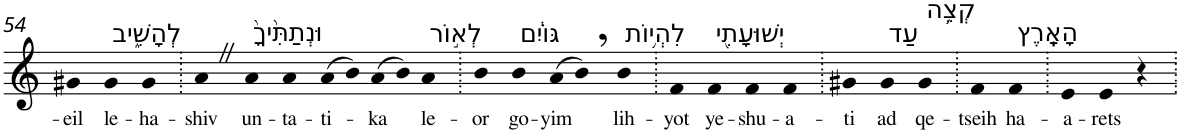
**kern	**text
*part1	*part1
*staff1	*staff1
*I"Piano	*
*I'Pno	*
!!LO:PB:g=z
*clefG2	*
*k[]	*
=54	=54
!	!LO:LY:b
4g#X	-eil
!LO:TX:a:t=לְהָשִׁ֑יב	!
!	!LO:LY:b
4g#	le-
!	!LO:LY:b
4g#	-ha-
=55.	=55.
!	!LO:LY:b
4aZ	-shiv
!LO:TX:a:t=וּנְתַתִּ֙יךָ֙	!
!	!LO:LY:b
4a	un-
!	!LO:LY:b
4a	-ta-
!	!LO:LY:b
(8a	-ti-
8b)	.
!	!LO:LY:b
(8a	-ka
8b)	.
!LO:TX:a:t=לְא֣וֹר	!
!	!LO:LY:b
4a	le-
=56.	=56.
!	!LO:LY:b
4b	-or
!LO:TX:a:t=גּוֹיִ֔ם	!
!	!LO:LY:b
4b	go-
!	!LO:LY:b
(8a	-yim
8b,)	.
!LO:TX:a:t=לִהְי֥וֹת	!
!	!LO:LY:b
4b	lih-
=57.	=57.
!	!LO:LY:b
4f	-yot
!LO:TX:a:t=יְשׁוּעָתִ֖י	!
!	!LO:LY:b
4f	ye-
!	!LO:LY:b
4f	-shu-
!	!LO:LY:b
4f	-a-
=58.	=58.
!	!LO:LY:b
4g#X	-ti
!LO:TX:a:t=עַד	!
!	!LO:LY:b
4g#	ad
!LO:TX:a:t=קְצֵ֥ה	!
!	!LO:LY:b
4g#	qe-
=59.	=59.
!	!LO:LY:b
4f	-tseih
!LO:TX:a:t=הָאָֽרֶץ	!
!	!LO:LY:b
4f	ha-
=60.	=60.
!	!LO:LY:b
4e	-a-
!	!LO:LY:b
4e	-rets
4r	.
=.	=.
*-	*-
